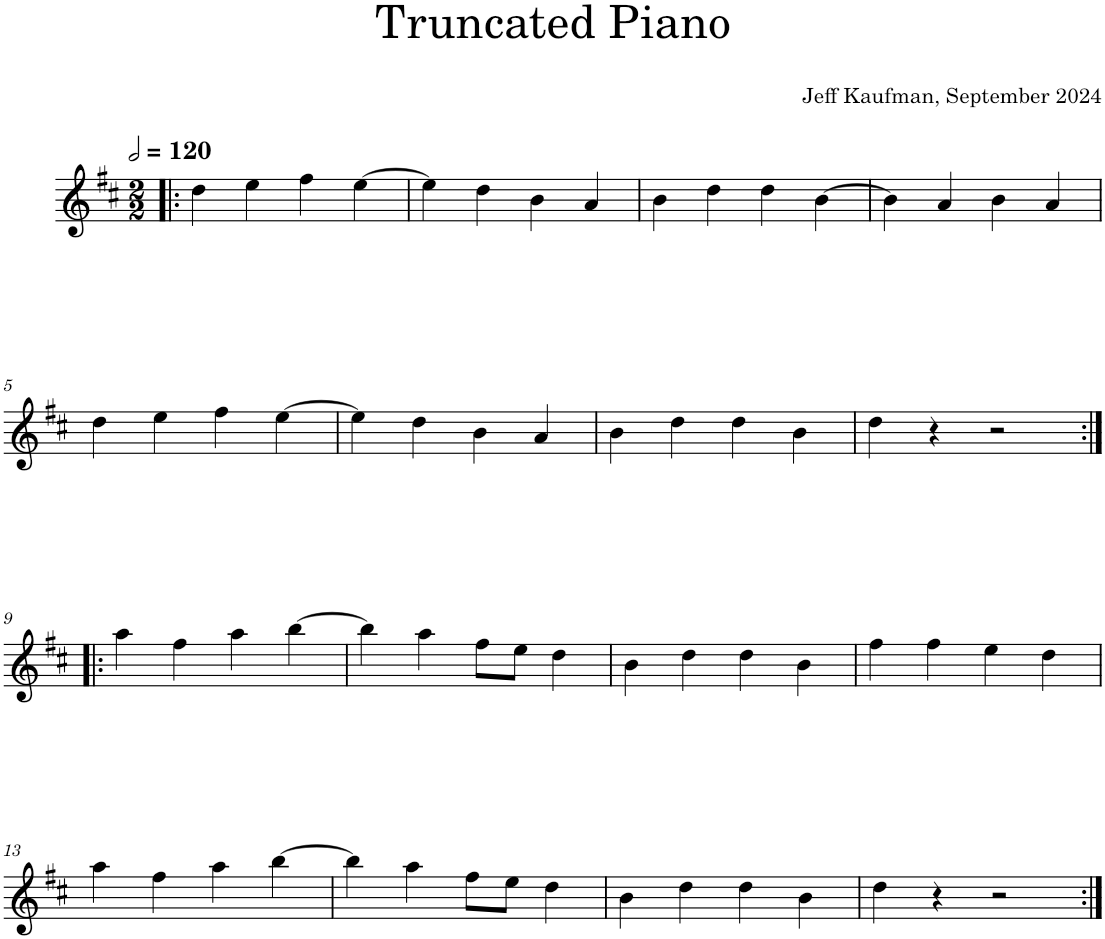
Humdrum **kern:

**kern
*part1
*staff1
*I"Violin
*I'Vln.
*clefG2
*k[f#c#]
*M2/2
*MM240
=1!|:
4dd\
4ee\
4ff#\
[4ee\
=2
4ee\]
4dd\
4b\
4a/
=3
4b\
4dd\
4dd\
[4b\
=4
4b\]
4a/
4b\
4a/
!!LO:LB:g=z
=5
4dd\
4ee\
4ff#\
[4ee\
=6
4ee\]
4dd\
4b\
4a/
=7
4b\
4dd\
4dd\
4b\
=8
4dd\
4r
2r
!!LO:LB:g=z
=9:|!|:
4aa\
4ff#\
4aa\
[4bb\
=10
4bb\]
4aa\
8ff#\L
8ee\J
4dd\
=11
4b\
4dd\
4dd\
4b\
=12
4ff#\
4ff#\
4ee\
4dd\
!!LO:LB:g=z
=13
4aa\
4ff#\
4aa\
[4bb\
=14
4bb\]
4aa\
8ff#\L
8ee\J
4dd\
=15
4b\
4dd\
4dd\
4b\
=16
4dd\
4r
2r
=:|!
*-
